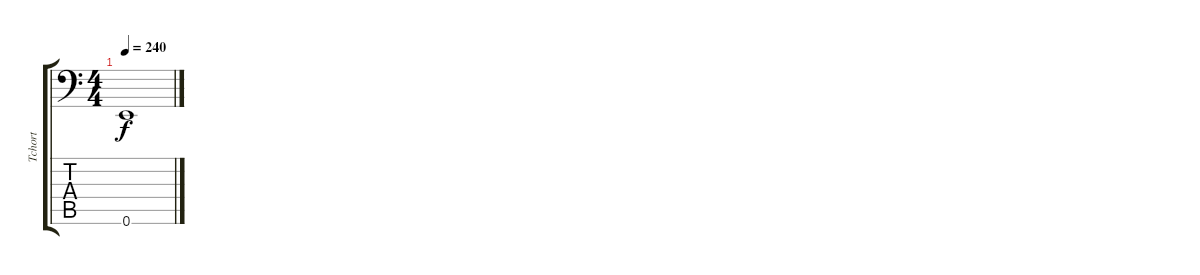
\track ("Tchort" "Tchort") {instrument electricbasspick}
\staff {score tabs}
\tuning (E3 B2 G2 D2 A1 E1) {hide}
\ts (4 4)
\tempo 240
\clef f4
\ks c
0.6.1{dy f}
